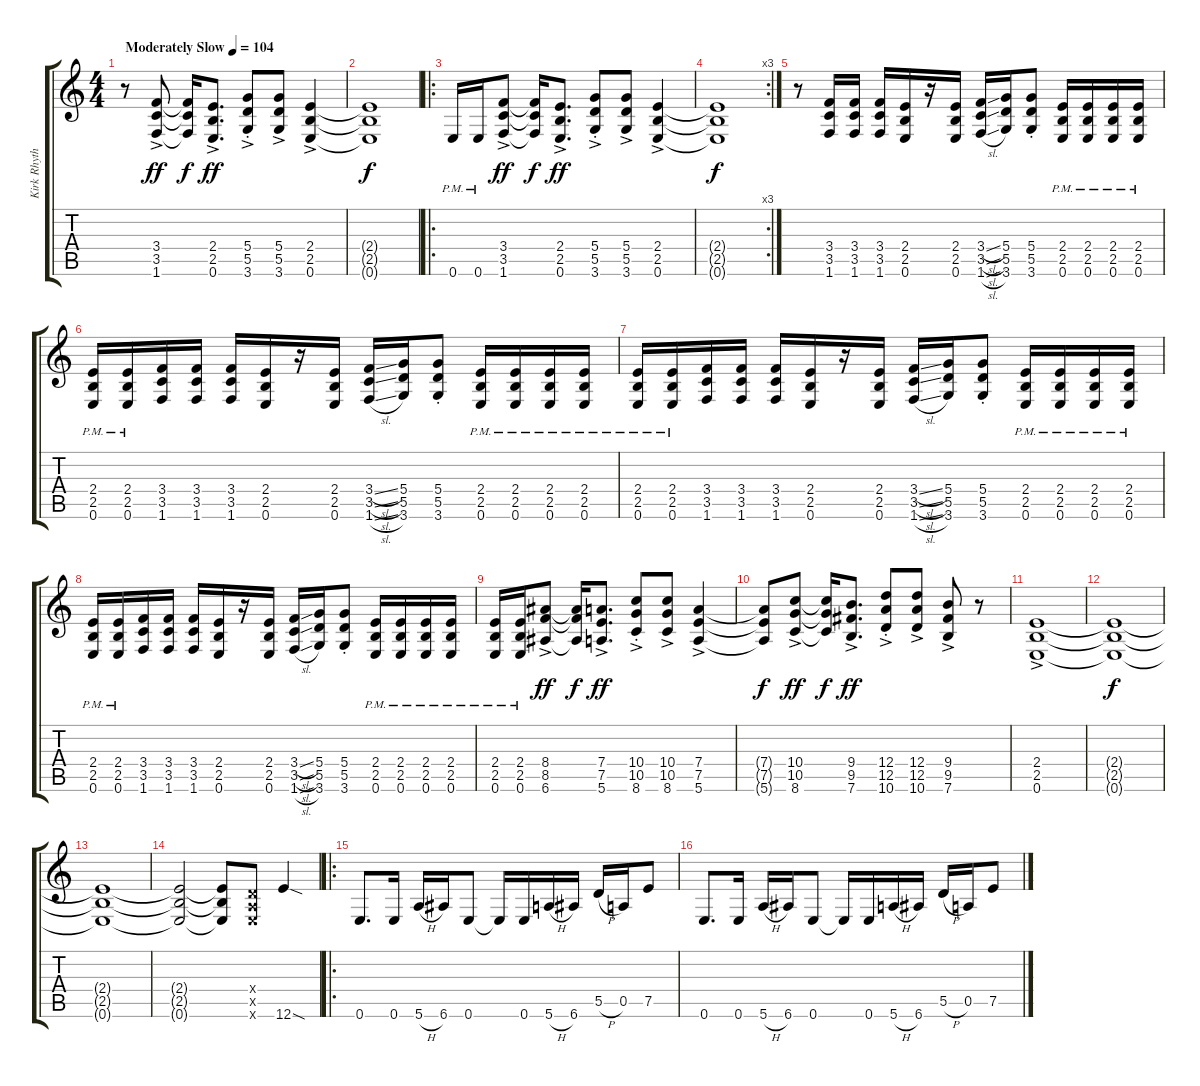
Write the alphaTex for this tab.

\track ("Kirk Rhythm" "Kirk Rhyth") {instrument distortionguitar}
\staff {score tabs}
\tuning (E4 B3 G3 D3 A2 E2) {hide}
\ts (4 4)
\tempo (104 "Moderately Slow")
\clef g2
\ks c
r.8{dy ff instrument distortionguitar} (3.4{ac} 3.5{ac} 1.6{ac}).8 (3.4{t} 3.5{t} 1.6{t}).16{dy f} (2.4{ac} 2.5{ac} 0.6{ac}).8{d dy ff} (5.4{ac st} 5.5{ac st} 3.6{ac st}).8 (5.4{ac} 5.5{ac} 3.6{ac}).8 (2.4{ac} 2.5{ac} 0.6{ac}).4 |
(2.4{t} 2.5{t} 0.6{t}).1{dy f} |
\ro
0.6{pm}.16 0.6{pm}.16 (3.4{ac} 3.5{ac} 1.6{ac}).8{dy ff} (3.4{t} 3.5{t} 1.6{t}).16{dy f} (2.4{ac} 2.5{ac} 0.6{ac}).8{d dy ff} (5.4{ac st} 5.5{ac st} 3.6{ac st}).8 (5.4{ac} 5.5{ac} 3.6{ac}).8 (2.4{ac} 2.5{ac} 0.6{ac}).4 |
\rc 3
(2.4{t} 2.5{t} 0.6{t}).1{dy f} |
r.8 (3.4 3.5 1.6).16 (3.4 3.5 1.6).16 (3.4 3.5 1.6).16 (2.4 2.5 0.6).16 r.16 (2.4 2.5 0.6).16 (3.4{sl} 3.5{sl} 1.6{sl}).16 (5.4 5.5 3.6).16 (5.4{st} 5.5{st} 3.6{st}).8 (2.4{pm} 2.5{pm} 0.6{pm}).16 (2.4{pm} 2.5{pm} 0.6{pm}).16 (2.4{pm} 2.5{pm} 0.6{pm}).16 (2.4{pm} 2.5{pm} 0.6{pm}).16 |
(2.4{pm} 2.5{pm} 0.6{pm}).16 (2.4{pm} 2.5{pm} 0.6{pm}).16 (3.4 3.5 1.6).16 (3.4 3.5 1.6).16 (3.4 3.5 1.6).16 (2.4 2.5 0.6).16 r.16 (2.4 2.5 0.6).16 (3.4{sl} 3.5{sl} 1.6{sl}).16 (5.4 5.5 3.6).16 (5.4{st} 5.5{st} 3.6{st}).8 (2.4{pm} 2.5{pm} 0.6{pm}).16 (2.4{pm} 2.5{pm} 0.6{pm}).16 (2.4{pm} 2.5{pm} 0.6{pm}).16 (2.4{pm} 2.5{pm} 0.6{pm}).16 |
(2.4{pm} 2.5{pm} 0.6{pm}).16 (2.4{pm} 2.5{pm} 0.6{pm}).16 (3.4 3.5 1.6).16 (3.4 3.5 1.6).16 (3.4 3.5 1.6).16 (2.4 2.5 0.6).16 r.16 (2.4 2.5 0.6).16 (3.4{sl} 3.5{sl} 1.6{sl}).16 (5.4 5.5 3.6).16 (5.4{st} 5.5{st} 3.6{st}).8 (2.4{pm} 2.5{pm} 0.6{pm}).16 (2.4{pm} 2.5{pm} 0.6{pm}).16 (2.4{pm} 2.5{pm} 0.6{pm}).16 (2.4{pm} 2.5{pm} 0.6{pm}).16 |
(2.4{pm} 2.5{pm} 0.6{pm}).16 (2.4{pm} 2.5{pm} 0.6{pm}).16 (3.4 3.5 1.6).16 (3.4 3.5 1.6).16 (3.4 3.5 1.6).16 (2.4 2.5 0.6).16 r.16 (2.4 2.5 0.6).16 (3.4{sl} 3.5{sl} 1.6{sl}).16 (5.4 5.5 3.6).16 (5.4{st} 5.5{st} 3.6{st}).8 (2.4{pm} 2.5{pm} 0.6{pm}).16 (2.4{pm} 2.5{pm} 0.6{pm}).16 (2.4{pm} 2.5{pm} 0.6{pm}).16 (2.4{pm} 2.5{pm} 0.6{pm}).16 |
(2.4{pm} 2.5{pm} 0.6{pm}).16 (2.4{pm} 2.5{pm} 0.6{pm}).16 (8.4{ac} 8.5{ac} 6.6{ac}).8{dy ff} (8.4{t} 8.5{t} 6.6{t}).16{dy f} (7.4{ac} 7.5{ac} 5.6{ac}).8{d dy ff} (10.4{ac st} 10.5{ac st} 8.6{ac st}).8 (10.4{ac} 10.5{ac} 8.6{ac}).8 (7.4{ac} 7.5{ac} 5.6{ac}).4 |
(7.4{t} 7.5{t} 5.6{t}).8{dy f} (10.4{ac} 10.5{ac} 8.6{ac}).8{dy ff} (10.4{t} 10.5{t} 8.6{t}).16{dy f} (9.4{ac} 9.5{ac} 7.6{ac}).8{d dy ff} (12.4{ac st} 12.5{ac st} 10.6{ac st}).8 (12.4{ac} 12.5{ac} 10.6{ac}).8 (9.4{ac} 9.5{ac} 7.6{ac}).8 r.8 |
(2.4{ac} 2.5{ac} 0.6{ac}).1 |
(2.4{t} 2.5{t} 0.6{t}).1{dy f} |
(2.4{t} 2.5{t} 0.6{t}).1 |
(2.4{t} 2.5{t} 0.6{t}).2 (2.4{t} 2.5{t} 0.6{t}).8 (0.4{x} 0.5{x} 0.6{x}).8 12.6{sod}.4 |
\ro
0.6.8{d} 0.6.16 5.6{h}.16 6.6.16 0.6.8 0.6{t}.16 0.6.16 5.6{h}.16 6.6.16 5.5{h}.16 0.5.16 7.5.8 |
0.6.8{d} 0.6.16 5.6{h}.16 6.6.16 0.6.8 0.6{t}.16 0.6.16 5.6{h}.16 6.6.16 5.5{h}.16 0.5.16 7.5.8
